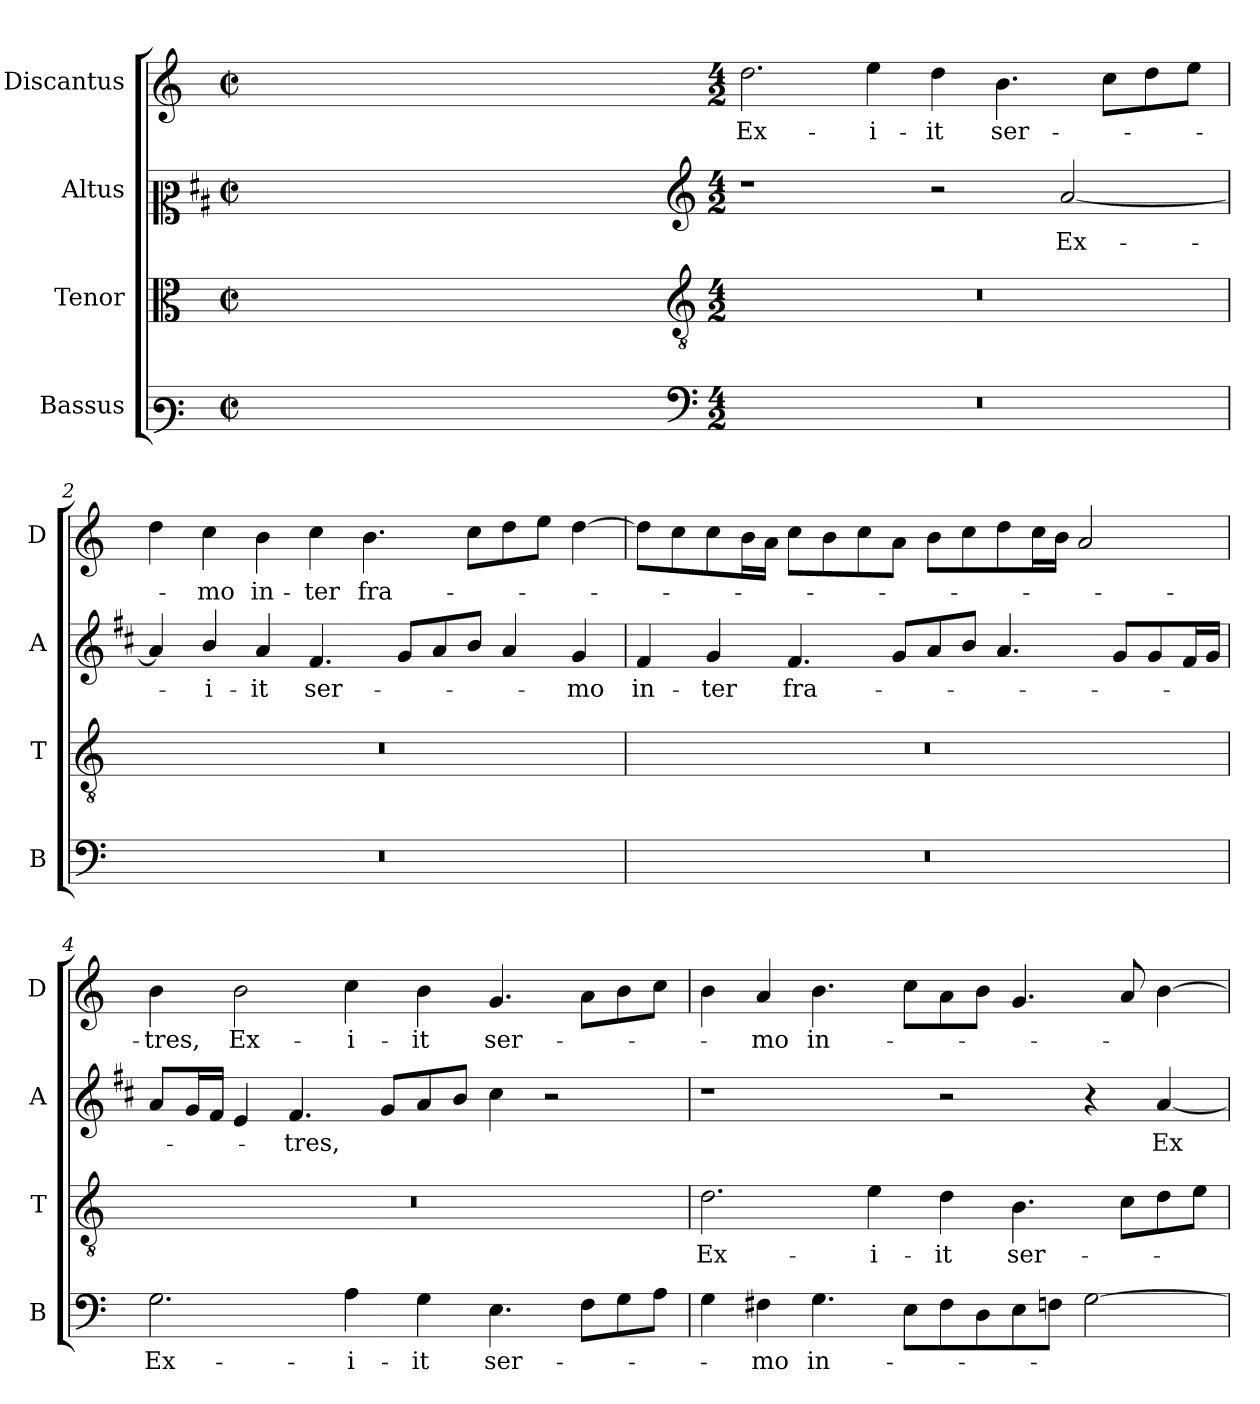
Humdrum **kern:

**kern	**text	**kern	**text	**kern	**text	**kern	**text
*part4	*part4	*part3	*part3	*part2	*part2	*part1	*part1
*staff4	*staff4	*staff3	*staff3	*staff2	*staff2	*staff1	*staff1
*I"Bassus	*	*I"Tenor	*	*I"Altus	*	*I"Discantus	*
*I'B	*	*I'T	*	*I'A	*	*I'D	*
*clefF3	*	*clefC3	*	*clefC2	*	*clefG2	*
*	*	*	*	*ITrd1c2	*	*	*
*k[]	*	*k[]	*	*k[]	*	*k[]	*
*C:	*	*C:	*	*C:	*	*C:	*
*M2/2	*	*M2/2	*	*M2/2	*	*M2/2	*
*met(c|)	*	*met(c|)	*	*met(c|)	*	*met(c|)	*
=	=	=	=	=	=	=	=
1ryy	.	1ryy	.	1ryy	.	1ryy	.
=1X-	=1X-	=1X-	=1X-	=1X-	=1X-	=1X-	=1X-
4ryy	.	4ryy	.	4ryy	.	4ryy	.
4ryy	.	4ryy	.	4ryy	.	4ryy	.
4ryy	.	4ryy	.	4ryy	.	4ryy	.
4ryy	.	4ryy	.	4ryy	.	4ryy	.
=1-	=1-	=1-	=1-	=1-	=1-	=1-	=1-
*clefF4	*	*clefGv2	*	*clefG2	*	*	*
*M4/2	*	*M4/2	*	*M4/2	*	*M4/2	*
!	!	!	!	!	!	!	!LO:LY:b
0r	.	0r	.	1r	.	2.dd\	Ex-
!	!	!	!	!	!	!	!LO:LY:b
.	.	.	.	.	.	4ee\	-i-
!	!	!	!	!	!	!	!LO:LY:b
.	.	.	.	2r	.	4dd\	-it
!	!	!	!	!	!	!	!LO:LY:b
.	.	.	.	.	.	4.b\	ser-
!	!	!	!	!	!LO:LY:b	!	!
.	.	.	.	[2g/	Ex-	.	.
.	.	.	.	.	.	8cc\L	.
.	.	.	.	.	.	8dd\	.
.	.	.	.	.	.	8ee\J	.
=2	=2	=2	=2	=2	=2	=2	=2
0r	.	0r	.	4g/]	.	4dd\	.
!	!	!	!	!	!LO:LY:b	!	!LO:LY:b
.	.	.	.	4a/	-i-	4cc\	-mo
!	!	!	!	!	!LO:LY:b	!	!LO:LY:b
.	.	.	.	4g/	-it	4b\	in-
!	!	!	!	!	!LO:LY:b	!	!LO:LY:b
.	.	.	.	4.e/	ser-	4cc\	-ter
!	!	!	!	!	!	!	!LO:LY:b
.	.	.	.	.	.	4.b\	fra-
.	.	.	.	8f/L	.	.	.
.	.	.	.	8g/	.	.	.
.	.	.	.	8a/J	.	8cc\L	.
.	.	.	.	4g/	.	8dd\	.
.	.	.	.	.	.	8ee\J	.
!	!	!	!	!	!LO:LY:b	!	!
.	.	.	.	4f/	-mo	[4dd\	.
=3	=3	=3	=3	=3	=3	=3	=3
!	!	!	!	!	!LO:LY:b	!	!
0r	.	0r	.	4e/	in-	8dd\L]	.
.	.	.	.	.	.	8cc\	.
!	!	!	!	!	!LO:LY:b	!	!
.	.	.	.	4f/	-ter	8cc\	.
.	.	.	.	.	.	16b\L	.
.	.	.	.	.	.	16a\JJ	.
!	!	!	!	!	!LO:LY:b	!	!
.	.	.	.	4.e/	fra-	8cc\L	.
.	.	.	.	.	.	8b\	.
.	.	.	.	.	.	8cc\	.
.	.	.	.	8f/L	.	8a\J	.
.	.	.	.	8g/	.	8b\L	.
.	.	.	.	8a/J	.	8cc\	.
.	.	.	.	4.g/	.	8dd\	.
.	.	.	.	.	.	16cc\L	.
.	.	.	.	.	.	16b\JJ	.
.	.	.	.	.	.	2a/	.
.	.	.	.	8f/L	.	.	.
.	.	.	.	8f/	.	.	.
.	.	.	.	16e/L	.	.	.
.	.	.	.	16f/JJ	.	.	.
!!LO:LB:g=z
=4	=4	=4	=4	=4	=4	=4	=4
!	!LO:LY:b	!	!	!	!	!	!LO:LY:b
2.G\	Ex-	0r	.	8g/L	.	4b\	-tres,
.	.	.	.	16f/L	.	.	.
.	.	.	.	16e/JJ	.	.	.
!	!	!	!	!	!	!	!LO:LY:b
.	.	.	.	4d/	.	2b\	Ex-
!	!	!	!	!	!LO:LY:b	!	!
.	.	.	.	4.e/	-tres,	.	.
!	!LO:LY:b	!	!	!	!	!	!LO:LY:b
4A\	-i-	.	.	.	.	4cc\	-i-
.	.	.	.	8f/L	.	.	.
!	!LO:LY:b	!	!	!	!	!	!LO:LY:b
4G\	-it	.	.	8g/	.	4b\	-it
.	.	.	.	8a/J	.	.	.
!	!LO:LY:b	!	!	!	!	!	!LO:LY:b
4.E\	ser-	.	.	4b\	.	4.g/	ser-
.	.	.	.	2r	.	.	.
8F\L	.	.	.	.	.	8a\L	.
8G\	.	.	.	.	.	8b\	.
8A\J	.	.	.	.	.	8cc\J	.
=5	=5	=5	=5	=5	=5	=5	=5
!	!	!	!LO:LY:b	!	!	!	!
4G\	.	2.d\	Ex-	1r	.	4b\	.
!	!LO:LY:b	!	!	!	!	!	!LO:LY:b
4F#X\	-mo	.	.	.	.	4a/	-mo
!	!LO:LY:b	!	!	!	!	!	!LO:LY:b
4.G\	in-	.	.	.	.	4.b\	in-
!	!	!	!LO:LY:b	!	!	!	!
.	.	4e\	-i-	.	.	.	.
8E\L	.	.	.	.	.	8cc\L	.
!	!	!	!LO:LY:b	!	!	!	!
8F#\	.	4d\	-it	2r	.	8a\	.
8D\	.	.	.	.	.	8b\J	.
!	!	!	!LO:LY:b	!	!	!	!
8E\	.	4.B\	ser-	.	.	4.g/	.
8Fn\J	.	.	.	.	.	.	.
[2G\	.	.	.	4r	.	.	.
.	.	8c\L	.	.	.	8a/	.
!	!	!	!	!	!LO:LY:b	!	!
.	.	8d\	.	[4g/	Ex-	[4b\	.
.	.	8e\J	.	.	.	.	.
=	=	=	=	=	=	=	=
*-	*-	*-	*-	*-	*-	*-	*-
